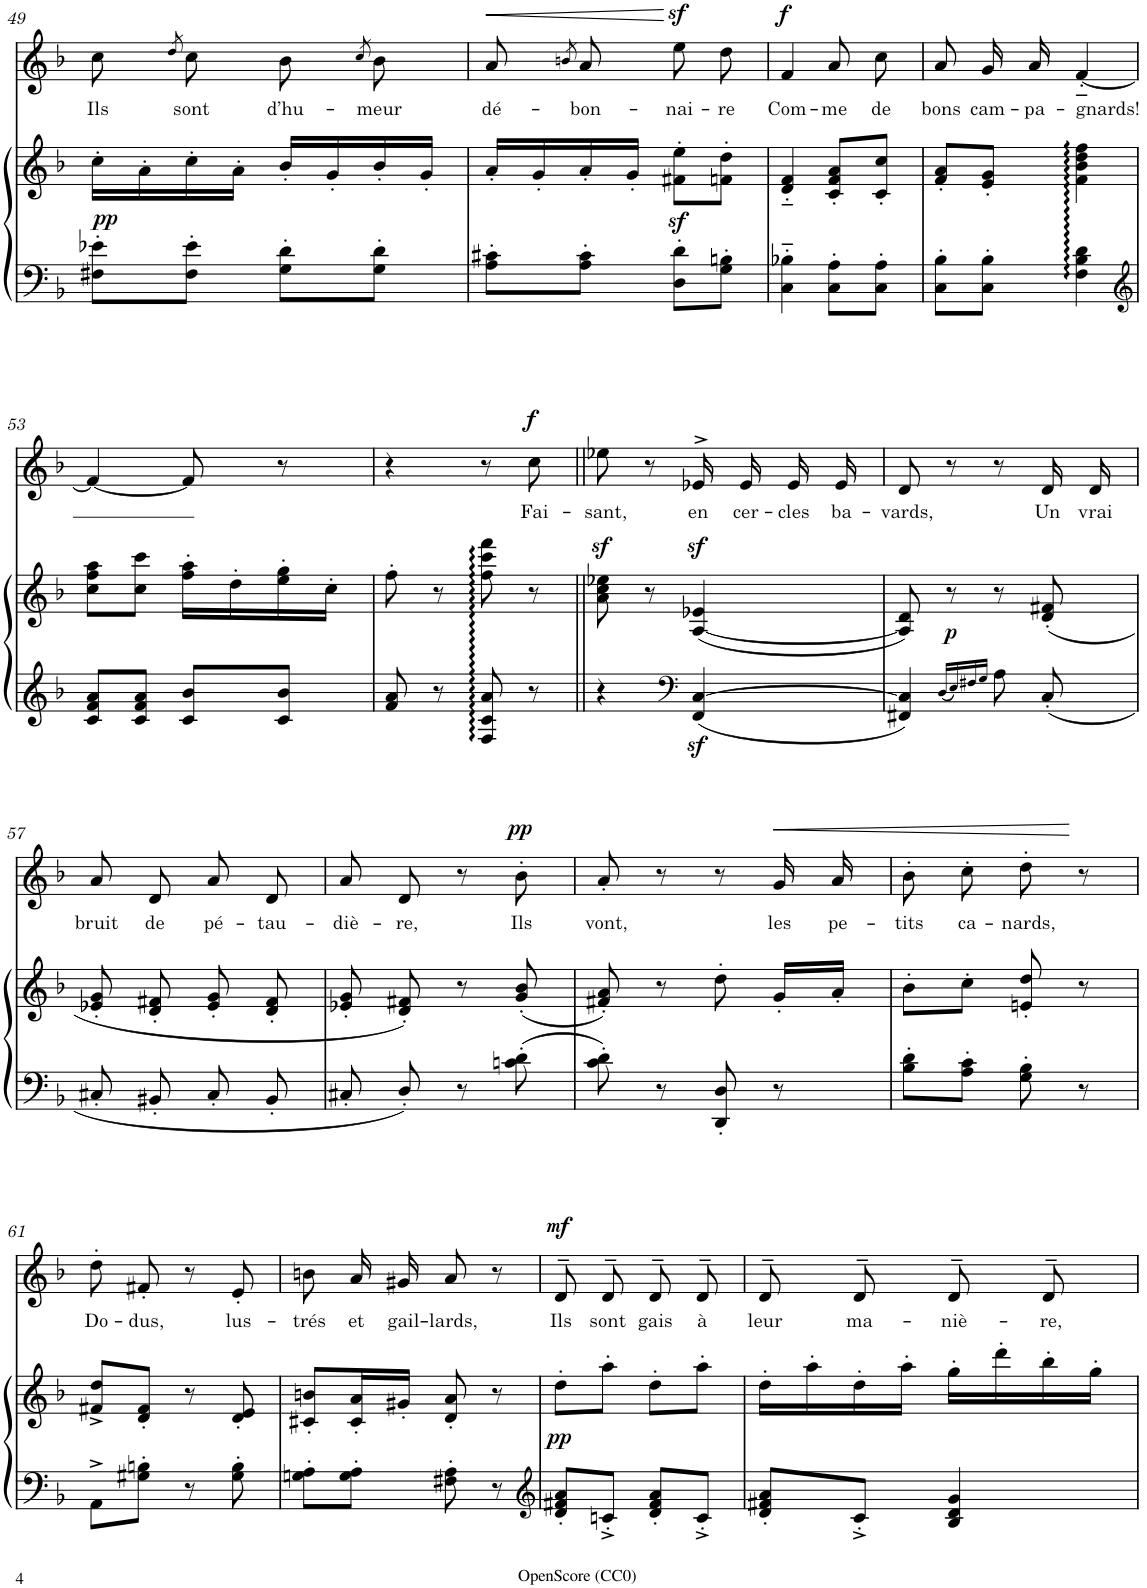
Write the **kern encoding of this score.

**kern	**kern	**dynam	**kern	**text	**dynam
*part2	*part2	*part2	*part1	*part1	*part1
*staff3	*staff2	*staff2/3	*staff1	*staff1	*staff1
*I"Piano	*	*	*I"Voice	*	*
*I'Pno	*	*	*	*	*
!!LO:PB:g=z
*clefF4	*clefG2	*	*clefG2	*	*
*k[b-]	*k[b-]	*	*k[b-]	*	*
*M2/4	*M2/4	*	*M2/4	*	*
=49	=49	=49	=49	=49	=49
!	!	!LO:DY:b	!	!LO:LY:b	!
8F#X\' 8e-X\'L	16cc'\LL	pp	8cc\L	Ils	.
.	16a'\	.	.	.	.
.	.	.	8qdd\	.	.
!	!	!	!	!LO:LY:b	!
8F#\' 8e-\'J	16cc'\	.	8cc\J	sont	.
.	16a'\JJ	.	.	.	.
!	!	!	!	!LO:LY:b	!
8G\' 8d\'L	16b-'/LL	.	8b-\L	d’hu-	.
.	16g'/	.	.	.	.
.	.	.	8qcc\	.	.
!	!	!	!	!LO:LY:b	!
8G\' 8d\'J	16b-'/	.	8b-\J	-meur	.
.	16g'/JJ	.	.	.	.
=50	=50	=50	=50	=50	=50
!	!	!	!	!LO:LY:b	!LO:HP:b
8A\' 8c#X\'L	16a'/LL	.	8a/L	dé-	<
.	16g'/	.	.	.	.
.	.	.	8qbn/	.	.
!	!	!	!	!LO:LY:b	!
8A\' 8c#\'J	16a'/	.	8a/J	-bon-	.
.	16g'/JJ	.	.	.	.
!	!	!	!	!LO:LY:b	!
8D\' 8d\'L	8f#X\z<' 8ee\z<'L	.	8eez>\L	-nai-	[
!	!	!	!	!LO:LY:b	!
8G\' 8Bn\'J	8fn\' 8dd\'J	.	8dd\J	-re	.
=51	=51	=51	=51	=51	=51
!	!	!	!	!LO:LY:b	!LO:DY:a
4C\'~ 4B-X\'~	4d/'~ 4f/'~	.	4f/	Com-	f
!	!	!	!	!LO:LY:b	!
8C\' 8A\'L	8c/' 8f/' 8a/'L	.	8a\L	-me	.
!	!	!	!	!LO:LY:b	!
8C\' 8A\'J	8c/' 8cc/'J	.	8cc\J	de	.
=52	=52	=52	=52	=52	=52
!	!	!	!	!LO:LY:b	!
8C\' 8B-\'L	8f/' 8a/'L	.	8a/L	bons	.
!	!	!	!	!LO:LY:b	!
8C\' 8B-\'J	8e/' 8g/'J	.	16g/L	cam-	.
!	!	!	!	!LO:LY:b	!
.	.	.	16a/JJ	-pa-	.
!	!	!	!	!LO:LY:b	!
4F\ 4B-\ 4d\	4f\ 4b-\ 4dd\ 4ff\	.	[4f'~/	-gnards!	.
!!LO:LB:g=z
=53	=53	=53	=53	=53	=53
*clefG2	*	*	*	*	*
8c/ 8f/ 8a/L	8cc\ 8ff\ 8aa\L	.	4f/_	.	.
8c/ 8f/ 8a/J	8cc\ 8ccc\J	.	.	.	.
8c/ 8b-/L	16ff\' 16aa\'LL	.	8f/]	.	.
.	16dd'\	.	.	.	.
8c/ 8b-/J	16ee\' 16gg\'	.	8r	.	.
.	16cc'\JJ	.	.	.	.
=54	=54	=54	=54	=54	=54
8f/ 8a/	8ff'\	.	4r	.	.
8r	8r	.	.	.	.
8F/ 8c/ 8a/	8ff\ 8ccc\ 8fff\	.	8r	.	.
!	!	!	!	!LO:LY:b	!LO:DY:a
8r	8r	.	8cc\	Fai-	f
=55||	=55||	=55||	=55||	=55||	=55||
!	!	!	!	!LO:LY:b	!
4r	8a\z> 8cc\z> 8ee-X\z>	.	8ee-X\	-sant,	.
.	8r	.	8r	.	.
*clefF4	*	*	*	*	*
!	!	!	!	!LO:LY:b	!
4FF/z< [4C/z<	([4A/z> 4e-X/z>	.	16e-X^>/LL	en	.
!	!	!	!	!LO:LY:b	!
.	.	.	16e-/J	cer-	.
!	!	!	!	!LO:LY:b	!
.	.	.	16e-/L	-cles	.
!	!	!	!	!LO:LY:b	!
.	.	.	16e-/JJ	ba-	.
=56	=56	=56	=56	=56	=56
!	!	!	!	!LO:LY:b	!
4FF#X/ 4C/]	8A/] 8d/)	.	8d/	-vards,	.
!	!	!LO:DY:b	!	!	!
.	8r	p	8r	.	.
16qD/LL	.	.	.	.	.
16qE/	.	.	.	.	.
16qF#X/	.	.	.	.	.
16qG/JJ	.	.	.	.	.
8A\	8r	.	8r	.	.
!	!	!	!	!LO:LY:b	!
8C'/	(<8d/' 8f#X/'	.	16d/LL	Un	.
!	!	!	!	!LO:LY:b	!
.	.	.	16d/JJ	vrai	.
!!LO:LB:g=z
=57	=57	=57	=57	=57	=57
!	!	!	!	!LO:LY:b	!
8C#X'/	8e-X/' 8g/'	.	8a/L	bruit	.
!	!	!	!	!LO:LY:b	!
8BB#X'/	8d/' 8f#X/'	.	8d/J	de	.
!	!	!	!	!LO:LY:b	!
8C#'/	8e-/' 8g/'	.	8a/L	pé-	.
!	!	!	!	!LO:LY:b	!
8BB#'/	8d/' 8f#/'	.	8d/J	-tau-	.
=58	=58	=58	=58	=58	=58
!	!	!	!	!LO:LY:b	!
8C#X'/	8e-X/' 8g/'	.	8a/L	-diè-	.
!	!	!	!	!LO:LY:b	!
8D'/	8d/' 8f#X/')	.	8d/J	-re,	.
8r	8r	.	8r	.	.
!	!	!	!	!LO:LY:b	!LO:DY:a
8cn\' 8d\'	(8g/' 8b-/'	.	8b-'\	Ils	pp
=59	=59	=59	=59	=59	=59
!	!	!	!	!LO:LY:b	!
8c\' 8d\'	8f#X/' 8a/')	.	8a'/	vont,	.
8r	8r	.	8r	.	.
8DD/' 8D/'	8dd'\	.	8r	.	.
!	!	!	!	!LO:LY:b	!LO:HP:b
8r	16g'/LL	.	16g/LL	les	<
!	!	!	!	!LO:LY:b	!
.	16a'/JJ	.	16a/JJ	pe-	.
=60	=60	=60	=60	=60	=60
!	!	!	!	!LO:LY:b	!
8B-\' 8d\'L	8b-'\L	.	8b-'\L	-tits	.
!	!	!	!	!LO:LY:b	!
8A\' 8c\'J	8cc'\J	.	8cc'\J	ca-	.
!	!	!	!	!LO:LY:b	!
8G\' 8B-\'	8en/' 8dd/'	.	8dd'\	-nards,	.
8r	8r	.	8r	.	[
!!LO:LB:g=z
=61	=61	=61	=61	=61	=61
!	!	!	!	!LO:LY:b	!
8AA^\L	8f#X/^ 8dd/^L	.	8dd'/L	Do-	.
!	!	!	!	!LO:LY:b	!
8G#X\' 8Bn\'J	8d/' 8f#/'J	.	8f#X'/J	-dus,	.
8r	8r	.	8r	.	.
!	!	!	!	!LO:LY:b	!
8G#\' 8B\'	8d/' 8e/'	.	8e'/	lus-	.
=62	=62	=62	=62	=62	=62
!	!	!	!	!LO:LY:b	!
8Gn\' 8A\'L	8c#X/' 8bn/'L	.	8bn/L	-trés	.
!	!	!	!	!LO:LY:b	!
8G\' 8A\'J	16c#/' 16a/'L	.	16a/L	et	.
!	!	!	!	!LO:LY:b	!
.	16g#X'/JJ	.	16g#X/JJ	gail-	.
!	!	!	!	!LO:LY:b	!
8F#X\' 8A\'	8d/' 8a/'	.	8a/	-lards,	.
8r	8r	.	8r	.	.
=63	=63	=63	=63	=63	=63
*clefG2	*	*	*	*	*
!	!	!LO:DY:b	!	!LO:LY:b	!LO:DY:a
8d/' 8f#X/' 8a/'L	8dd'\L	pp	8d~>/L	Ils	mf
!	!	!	!	!LO:LY:b	!
8cn'^/J	8aa'\J	.	8d~>/J	sont	.
!	!	!	!	!LO:LY:b	!
8d/' 8f#/' 8a/'L	8dd'\L	.	8d~>/L	gais	.
!	!	!	!	!LO:LY:b	!
8c'^/J	8aa'\J	.	8d~>/J	à	.
=64	=64	=64	=64	=64	=64
!	!	!	!	!LO:LY:b	!
8d/' 8f#X/' 8a/'L	16dd'\LL	.	8d~>/L	leur	.
.	16aa'\	.	.	.	.
!	!	!	!	!LO:LY:b	!
8c'^/J	16dd'\	.	8d~>/J	ma-	.
.	16aa'\JJ	.	.	.	.
!	!	!	!	!LO:LY:b	!
4B-/ 4d/ 4g/	16gg'\LL	.	8d~>/L	-niè-	.
.	16ddd'\	.	.	.	.
!	!	!	!	!LO:LY:b	!
.	16bb-'\	.	8d~>/J	-re,	.
.	16gg'\JJ	.	.	.	.
=	=	=	=	=	=
*-	*-	*-	*-	*-	*-
